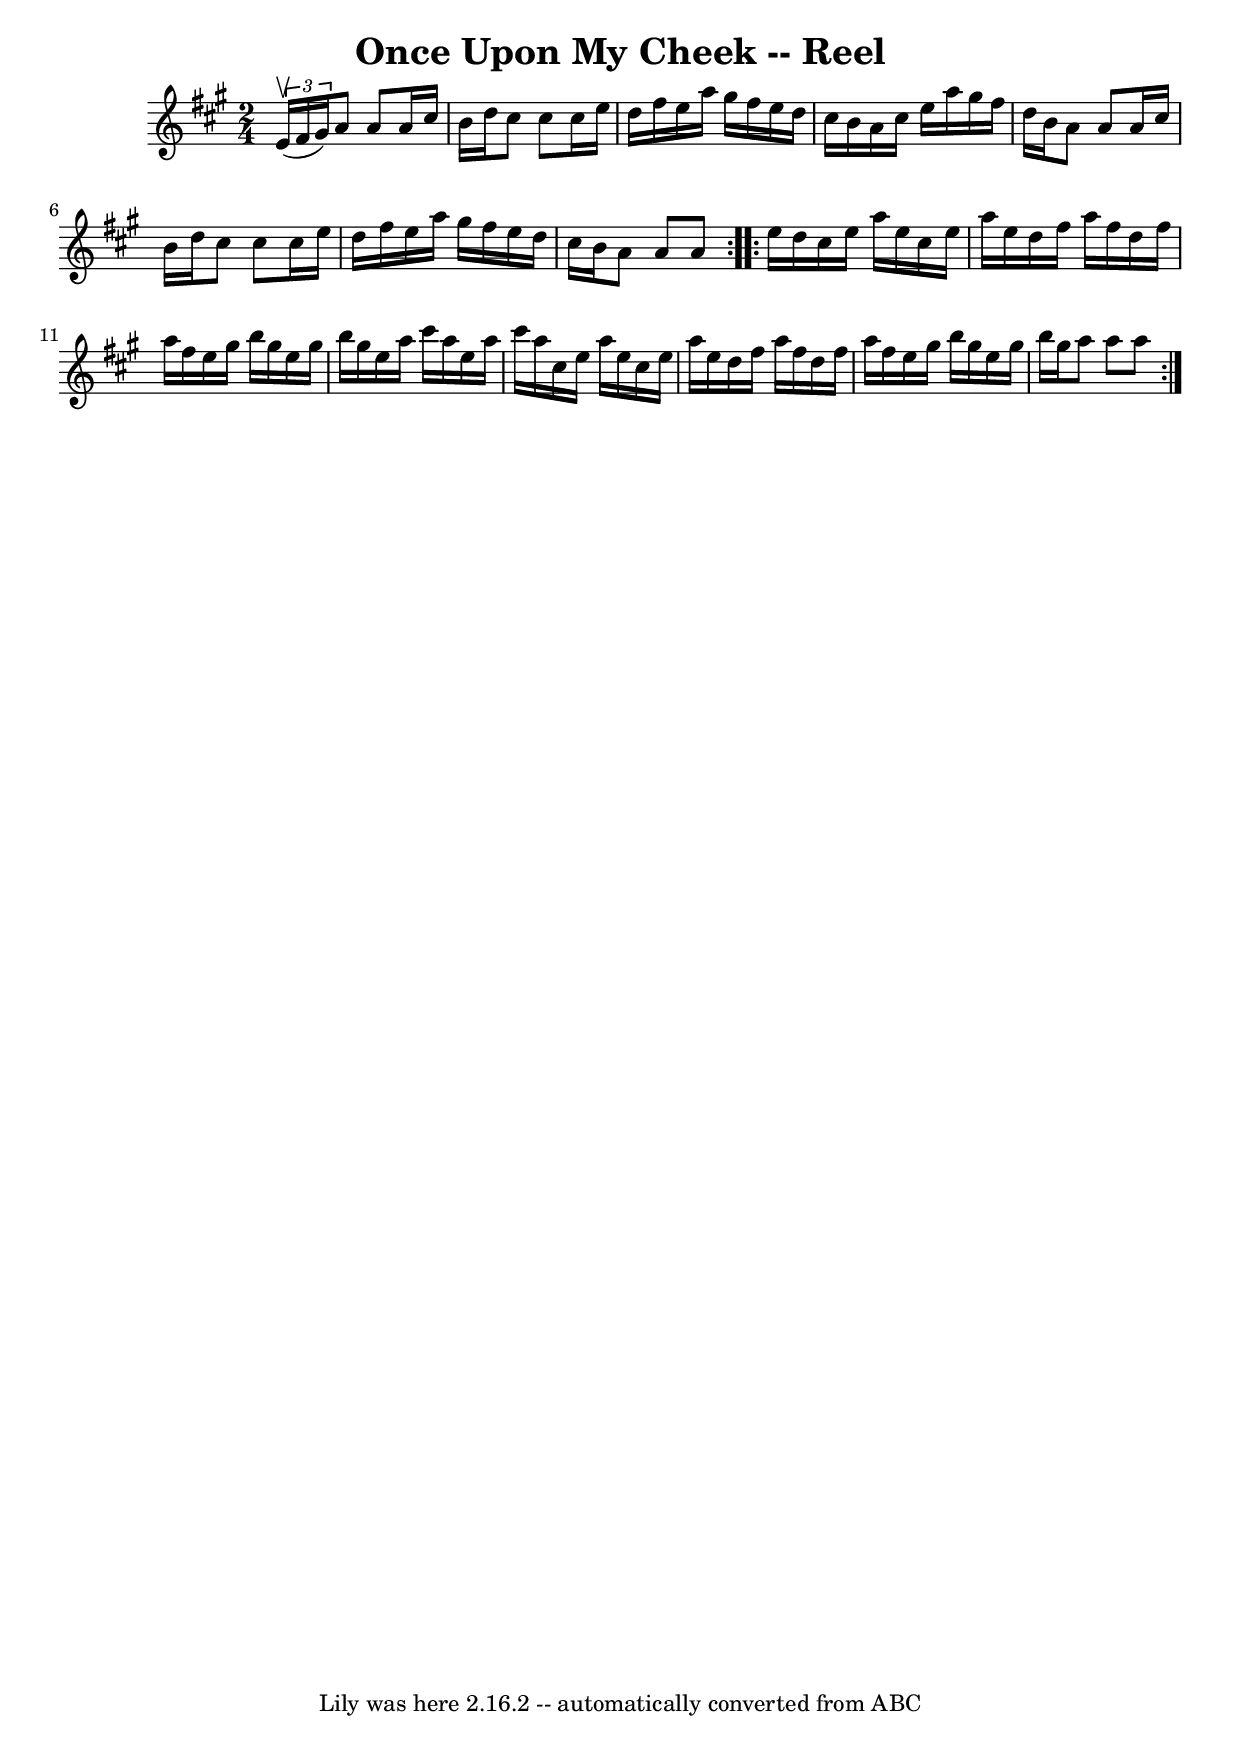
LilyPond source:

\version "2.7.40"
\include "Mammoth.ily"
\header {
	%% book = "Ryan's Mammoth Collection"
	crossRefNumber = "1"
	footnotes = ""
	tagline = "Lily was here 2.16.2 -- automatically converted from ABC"
	title = "Once Upon My Cheek -- Reel"
}
voicedefault =  {


\repeat volta 2 {
\time 2/4 
\key a \major   \times 2/3 { e'16^\upbow(fis'16 gis'16) } 
|
 a'8 a'8 a'16 cis''16 b'16 d''16  |
 cis''8    
cis''8 cis''16 e''16 d''16 fis''16  |
 e''16 a''16    
gis''16 fis''16 e''16 d''16 cis''16 b'16  |
 a'16    
cis''16 e''16 a''16 gis''16 fis''16 d''16 b'16  |
     
a'8 a'8 a'16 cis''16 b'16 d''16  |
 cis''8 cis''8    
cis''16 e''16 d''16 fis''16  |
 e''16 a''16 gis''16    
fis''16 e''16 d''16 cis''16 b'16  |
 a'8 a'8 a'8  
} \repeat volta 2 { e''16 d''16  |
 cis''16 e''16 a''16    
e''16 cis''16 e''16 a''16 e''16  |
 d''16 fis''16    
a''16 fis''16 d''16 fis''16 a''16 fis''16  |
 e''16    
gis''16 b''16 gis''16 e''16 gis''16 b''16 gis''16  |
   
e''16 a''16 cis'''16 a''16 e''16 a''16 cis'''16 a''16  
|
 cis''16 e''16 a''16 e''16 cis''16 e''16 a''16    
e''16  |
 d''16 fis''16 a''16 fis''16 d''16 fis''16    
a''16 fis''16  |
 e''16 gis''16 b''16 gis''16 e''16    
gis''16 b''16 gis''16  |
 a''8 a''8 a''8  }   
}

\score{
    <<

	\context Staff="default"
	{
	    \voicedefault 
	}

    >>
	\layout {
	}
	\midi {}
}
